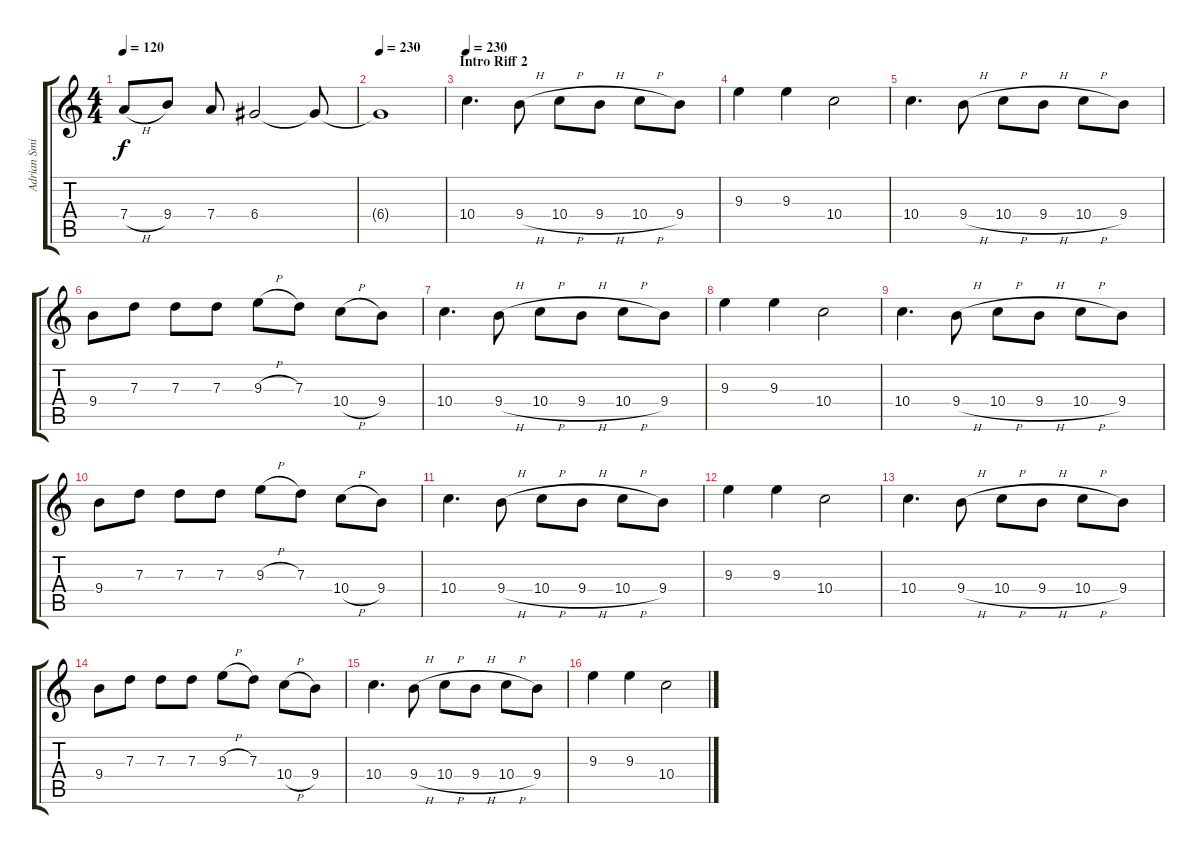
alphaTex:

\track ("Adrian Smith" "Adrian Smi") {instrument distortionguitar}
\staff {score tabs}
\tuning (E4 B3 G3 D3 A2 E2) {hide}
\ts (4 4)
\tempo 120
\clef g2
\ks c
7.4{h}.8{dy f} 9.4.8 7.4.8 6.4.2 6.4{t}.8 |
\tempo 230
6.4{t}.1 |
\section ("" "Intro Riff 2")
\tempo 230
10.4.4{d} 9.4{h}.8 10.4{h}.8 9.4{h}.8 10.4{h}.8 9.4.8 |
9.3.4 9.3.4 10.4.2 |
10.4.4{d} 9.4{h}.8 10.4{h}.8 9.4{h}.8 10.4{h}.8 9.4.8 |
9.4.8 7.3.8 7.3.8 7.3.8 9.3{h}.8 7.3.8 10.4{h}.8 9.4.8 |
10.4.4{d} 9.4{h}.8 10.4{h}.8 9.4{h}.8 10.4{h}.8 9.4.8 |
9.3.4 9.3.4 10.4.2 |
10.4.4{d} 9.4{h}.8 10.4{h}.8 9.4{h}.8 10.4{h}.8 9.4.8 |
9.4.8 7.3.8 7.3.8 7.3.8 9.3{h}.8 7.3.8 10.4{h}.8 9.4.8 |
10.4.4{d} 9.4{h}.8 10.4{h}.8 9.4{h}.8 10.4{h}.8 9.4.8 |
9.3.4 9.3.4 10.4.2 |
10.4.4{d} 9.4{h}.8 10.4{h}.8 9.4{h}.8 10.4{h}.8 9.4.8 |
9.4.8 7.3.8 7.3.8 7.3.8 9.3{h}.8 7.3.8 10.4{h}.8 9.4.8 |
10.4.4{d} 9.4{h}.8 10.4{h}.8 9.4{h}.8 10.4{h}.8 9.4.8 |
9.3.4 9.3.4 10.4.2
